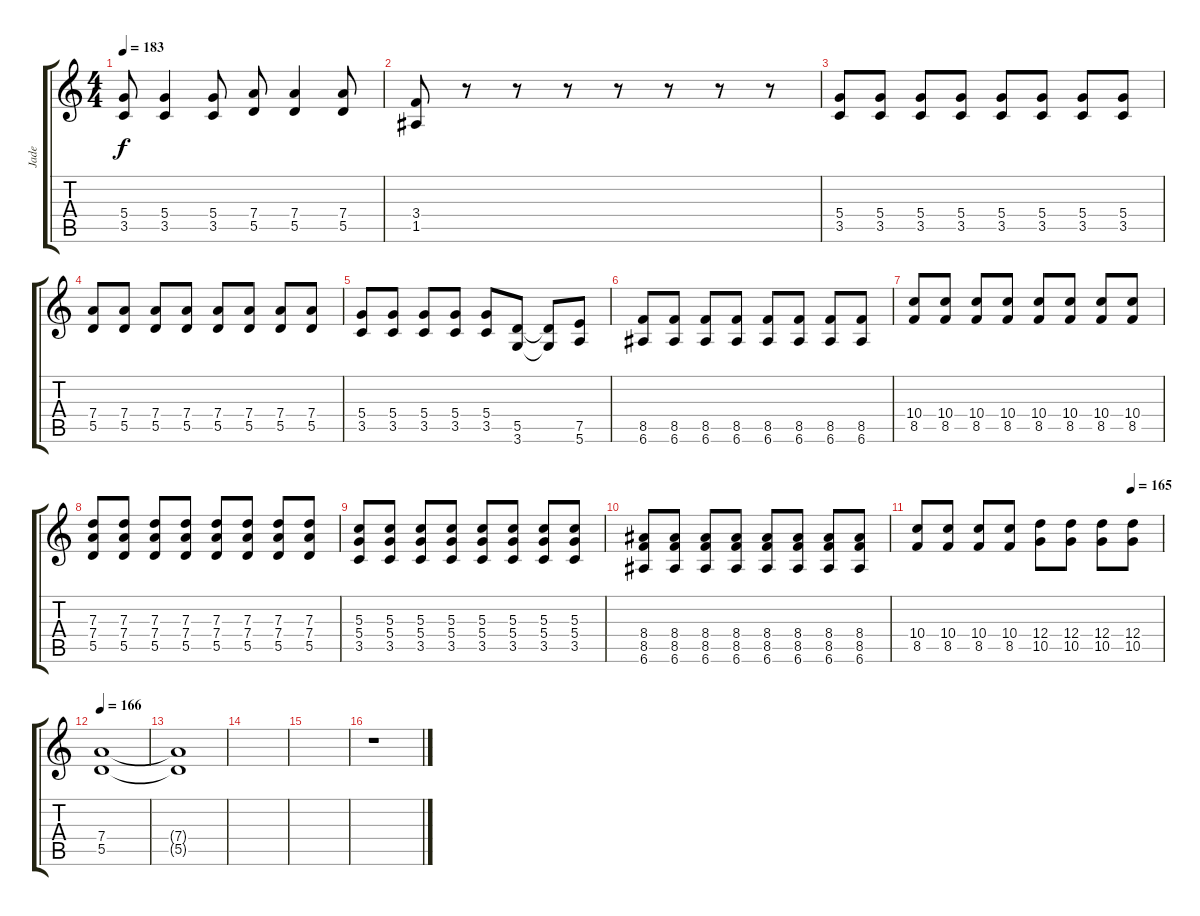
\track ("Jade" "Jade") {instrument distortionguitar}
\staff {score tabs}
\tuning (E4 B3 G3 D3 A2 E2) {hide}
\ts (4 4)
\tempo 183
\clef g2
\ks c
(5.4 3.5).8{dy f} (5.4 3.5).4 (5.4 3.5).8 (7.4 5.5).8 (7.4 5.5).4 (7.4 5.5).8 |
(3.4 1.5).8 r.8 r.8 r.8 r.8 r.8 r.8 r.8 |
(5.4 3.5).8 (5.4 3.5).8 (5.4 3.5).8 (5.4 3.5).8 (5.4 3.5).8 (5.4 3.5).8 (5.4 3.5).8 (5.4 3.5).8 |
(7.4 5.5).8{volume 9} (7.4 5.5).8 (7.4 5.5).8 (7.4 5.5).8 (7.4 5.5).8 (7.4 5.5).8 (7.4 5.5).8 (7.4 5.5).8 |
(5.4 3.5).8 (5.4 3.5).8 (5.4 3.5).8 (5.4 3.5).8 (5.4 3.5).8 (5.5 3.6).8 (5.5{t} 3.6{t}).8 (7.5 5.6).8 |
(8.5 6.6).8 (8.5 6.6).8 (8.5 6.6).8 (8.5 6.6).8 (8.5 6.6).8 (8.5 6.6).8 (8.5 6.6).8 (8.5 6.6).8 |
(10.4 8.5).8 (10.4 8.5).8 (10.4 8.5).8 (10.4 8.5).8 (10.4 8.5).8 (10.4 8.5).8 (10.4 8.5).8 (10.4 8.5).8 |
(7.3 7.4 5.5).8{volume 9} (7.3 7.4 5.5).8 (7.3 7.4 5.5).8 (7.3 7.4 5.5).8 (7.3 7.4 5.5).8 (7.3 7.4 5.5).8 (7.3 7.4 5.5).8 (7.3 7.4 5.5).8 |
(5.3 5.4 3.5).8 (5.3 5.4 3.5).8 (5.3 5.4 3.5).8 (5.3 5.4 3.5).8 (5.3 5.4 3.5).8 (5.3 5.4 3.5).8 (5.3 5.4 3.5).8 (5.3 5.4 3.5).8 |
(8.4 8.5 6.6).8 (8.4 8.5 6.6).8 (8.4 8.5 6.6).8 (8.4 8.5 6.6).8 (8.4 8.5 6.6).8 (8.4 8.5 6.6).8 (8.4 8.5 6.6).8 (8.4 8.5 6.6).8 |
\tempo (165 0.875)
(10.4 8.5).8 (10.4 8.5).8 (10.4 8.5).8 (10.4 8.5).8 (12.4 10.5).8 (12.4 10.5).8 (12.4 10.5).8 (12.4 10.5).8 |
\tempo 166
(7.4 5.5).1{volume 0} |
(7.4{t} 5.5{t}).1 |
|
|
r.1{volume 0}
